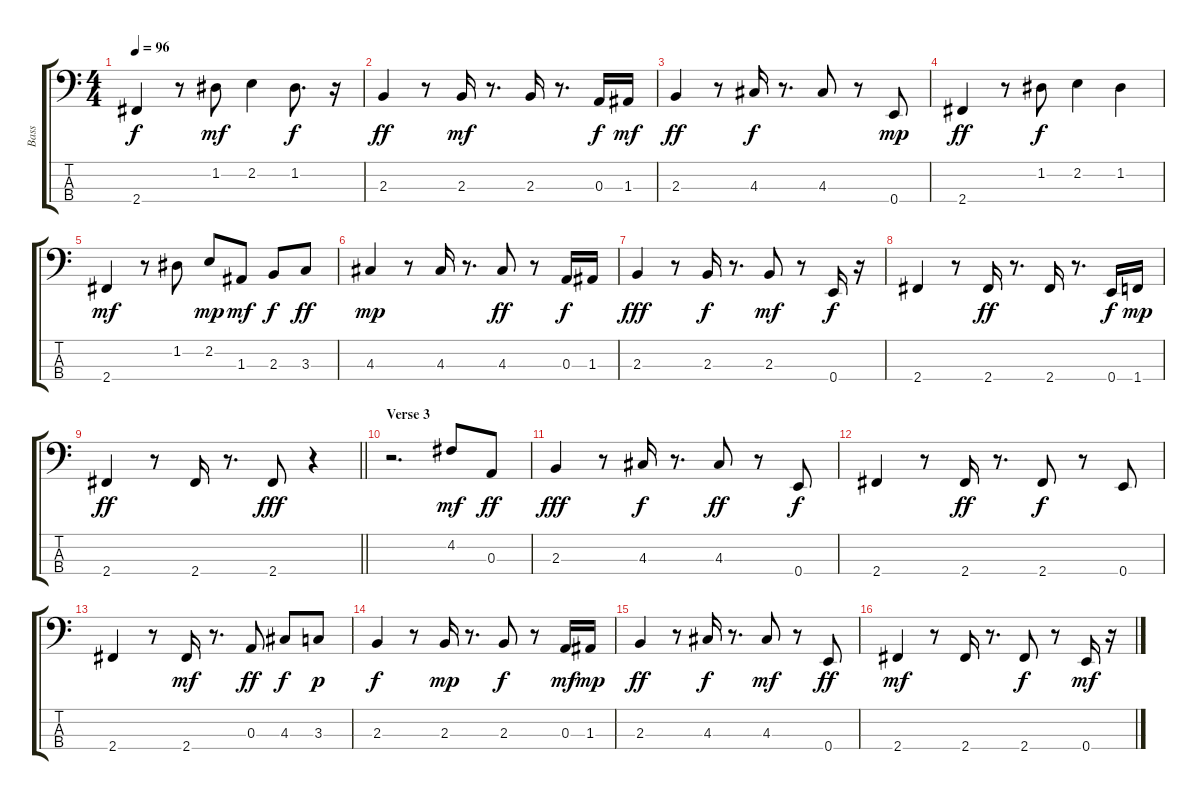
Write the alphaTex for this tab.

\track ("Bass" "Bass") {instrument electricbassfinger}
\staff {score tabs}
\tuning (G2 D2 A1 E1) {hide}
\ts (4 4)
\tempo 96
\clef f4
\ks c
2.4.4{dy f} r.8 1.2.8{dy mf} 2.2.4 1.2.8{d dy f} r.16 |
2.3.4{dy ff} r.8 2.3.16{dy mf} r.8{d} 2.3.16 r.8{d} 0.3.16{dy f} 1.3.16{dy mf} |
2.3.4{dy ff} r.8 4.3.16{dy f} r.8{d} 4.3.8 r.8 0.4.8{dy mp} |
2.4.4{dy ff} r.8 1.2.8{dy f} 2.2.4 1.2.4 |
2.4.4{dy mf} r.8 1.2.8 2.2.8{dy mp} 1.3.8{dy mf} 2.3.8{dy f} 3.3.8{dy ff} |
4.3.4{dy mp} r.8 4.3.16 r.8{d} 4.3.8{dy ff} r.8 0.3.16{dy f} 1.3.16 |
2.3.4{dy fff} r.8 2.3.16{dy f} r.8{d} 2.3.8{dy mf} r.8 0.4.16{dy f} r.16 |
2.4.4 r.8 2.4.16{dy ff} r.8{d} 2.4.16 r.8{d} 0.4.16{dy f} 1.4.16{dy mp} |
\barLineRight lightlight
2.4.4{dy ff} r.8 2.4.16 r.8{d} 2.4.8{dy fff} r.4 |
\section ("" "Verse 3")
r.2{d} 4.2.8{dy mf} 0.3.8{dy ff} |
2.3.4{dy fff} r.8 4.3.16{dy f} r.8{d} 4.3.8{dy ff} r.8 0.4.8{dy f} |
2.4.4 r.8 2.4.16{dy ff} r.8{d} 2.4.8{dy f} r.8 0.4.8 |
2.4.4 r.8 2.4.16{dy mf} r.8{d} 0.3.8{dy ff} 4.3.8{dy f} 3.3.8{dy p} |
2.3.4{dy f} r.8 2.3.16{dy mp} r.8{d} 2.3.8{dy f} r.8 0.3.16{dy mf} 1.3.16{dy mp} |
2.3.4{dy ff} r.8 4.3.16{dy f} r.8{d} 4.3.8{dy mf} r.8 0.4.8{dy ff} |
2.4.4{dy mf} r.8 2.4.16 r.8{d} 2.4.8{dy f} r.8 0.4.16{dy mf} r.16
